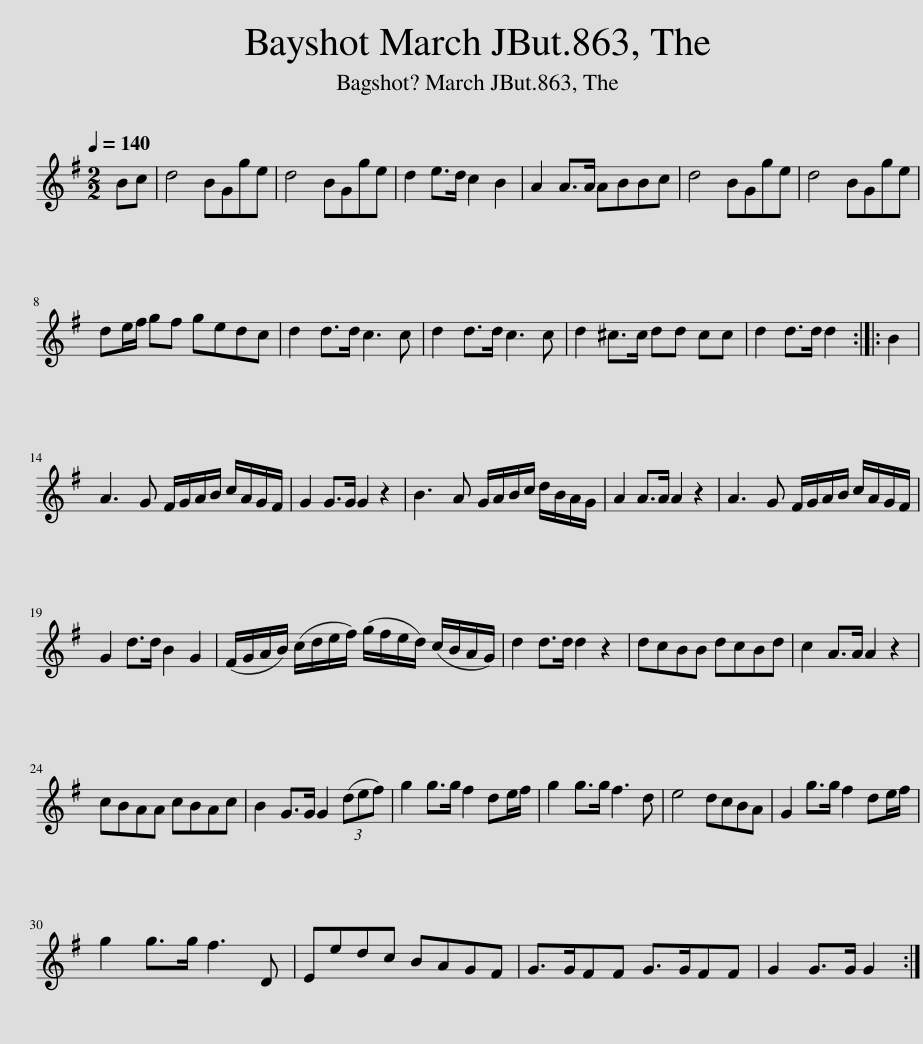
X:1
L:1/8
Q:1/4=140
M:2/2
I:linebreak $
K:G
V:1 treble
V:1
 Bc | d4 BGge | d4 BGge | d2 e>d c2 B2 | A2 A>A ABBc | %5
 d4 BGge | d4 BGge |$ de/f/ gf gedc | d2 d>d c3 c | d2 d>d c3 c | %10
 d2 ^c>c dd cc | d2 d>d d2 :: B2 |$ A3 G F/G/A/B/ c/A/G/F/ | G2 G>G G2 z2 | %15
 B3 A G/A/B/c/ d/B/A/G/ | A2 A>A A2 z2 | A3 G F/G/A/B/ c/A/G/F/ |$ G2 d>d B2 G2 | (F/G/A/B/) (c/d/e/f/) (g/f/e/d/) (c/B/A/G/) | %20
 d2 d>d d2 z2 | dcBB dcBd | c2 A>A A2 z2 |$ cBAA cBAc | B2 G>G G2 (3(def) | %25
 g2 g>g f2 de/f/ | g2 g>g f3 d | e4 dcBA | G2 g>g f2 de/f/ |$ g2 g>g f3 D | %30
 Eedc BAGF | G>GFF G>GFF | G2 G>G G2 :| %33
